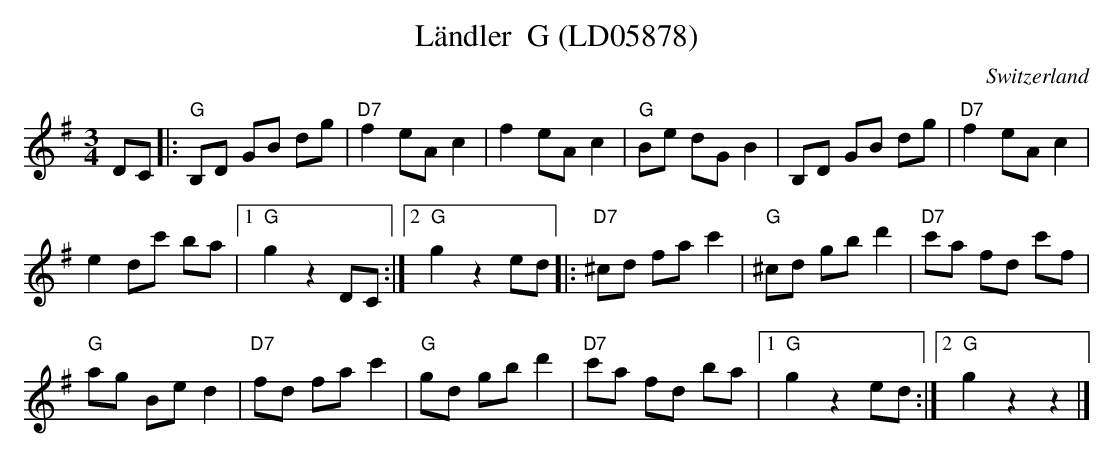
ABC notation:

X:1
T:Ländler  G (LD05878)
O:Switzerland
M:3/4
L:1/8
K:G major
DC |: "G"B,D GB dg | "D7"f2eAc2 | f2eAc2 | "G"Be dGB2 | B,D GB dg | "D7"f2eAc2 |
e2dc' ba |1 "G"g2z2DC :|2 "G"g2z2ed |: "D7"^cd fac'2 | "G"^cd gbd'2 | "D7"c'a fd c'f |
"G"ag Bed2 | "D7"fd fac'2 | "G"gd gbd'2 | "D7"c'a fd ba |1 "G"g2z2ed :|2 "G"g2z2z2 |]
